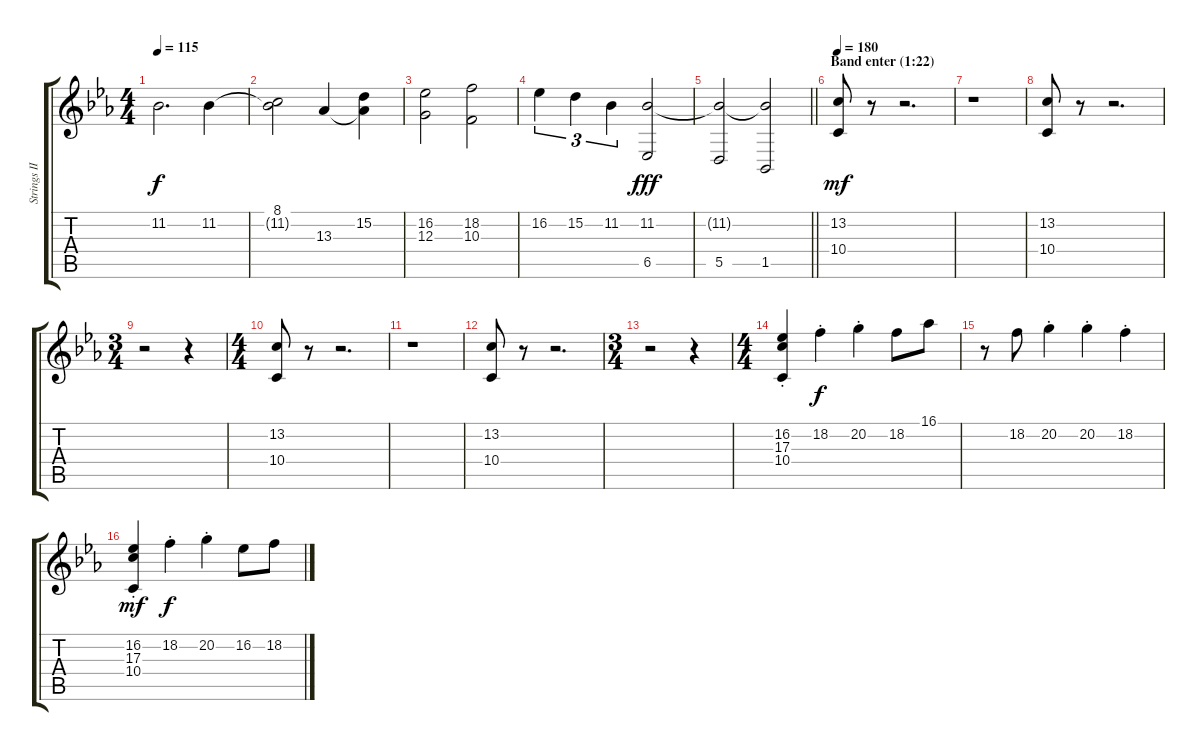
\track ("Strings II" "Strings II") {instrument stringensemble2}
\staff {score tabs}
\tuning (E4 B3 G3 D3 A2 E2) {hide}
\ts (4 4)
\tempo 115
\clef g2
\ks cminor
11.2{t}.2{d dy f} 11.2.4 |
(8.1 11.2{t}).2 13.3.4 (15.2 13.3{t}).4 |
(16.2 12.3).2 (18.2 10.3).2 |
16.2.4{tu (3 2)} 15.2.4{tu (3 2)} 11.2.4{tu (3 2)} (11.2 6.5).2{dy fff} |
\barLineRight lightlight
(11.2{t} 5.5).2 (11.2{t} 1.5).2 |
\section ("" "Band enter (1:22)")
\tempo 180
(13.2 10.4).8{dy mf instrument stringensemble1} r.8 r.2{d} |
r.1 |
(13.2 10.4).8 r.8 r.2{d} |
\ts (3 4)
r.2 r.4 |
\ts (4 4)
(13.2 10.4).8 r.8 r.2{d} |
r.1 |
(13.2 10.4).8 r.8 r.2{d} |
\ts (3 4)
r.2 r.4 |
\ts (4 4)
(16.2{st} 17.3{st} 10.4{st}).4 18.2{st}.4{dy f} 20.2{st}.4 18.2.8 16.1.8 |
r.8 18.2.8 20.2{st}.4 20.2{st}.4 18.2{st}.4 |
(16.2{st} 17.3{st} 10.4{st}).4{dy mf} 18.2{st}.4{dy f} 20.2{st}.4 16.2.8 18.2.8
